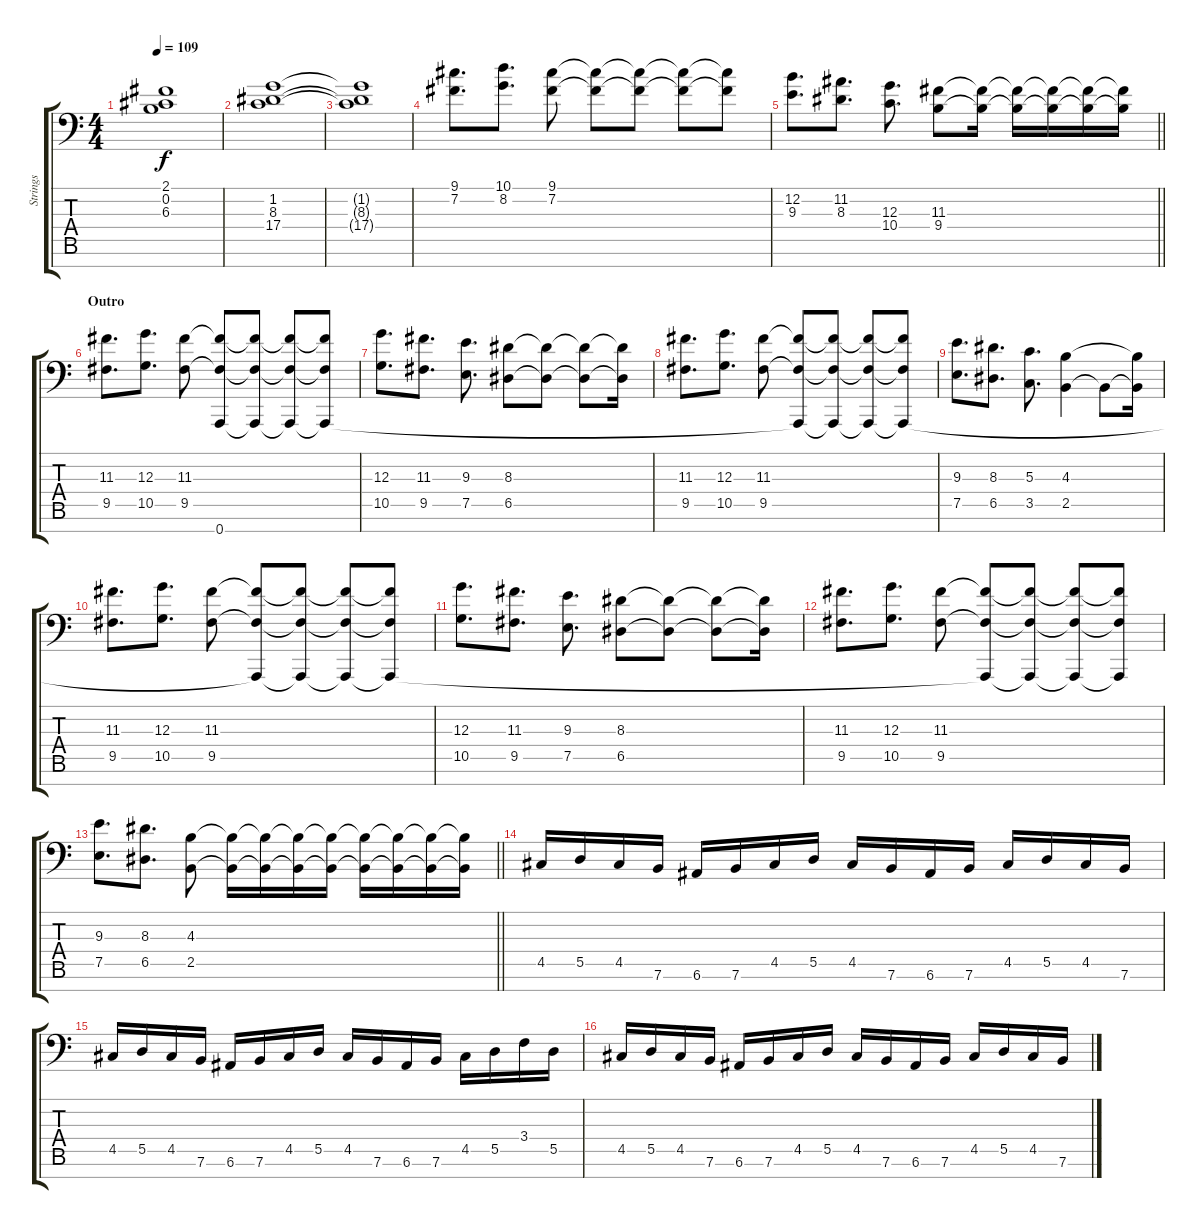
\track ("Strings" "Strings") {instrument stringensemble1}
\staff {score tabs}
\tuning (E4 B3 G3 D3 A2 E2 A1) {hide}
\ts (4 4)
\tempo 109
\clef f4
\ks c
(2.1{t} 0.2{t} 6.3{t}).1{dy f} |
(1.2 8.3 17.4).1 |
(1.2{t} 8.3{t} 17.4{t}).1 |
(9.1 7.2).8{d} (10.1 8.2).8{d} (9.1 7.2).8 (9.1{t} 7.2{t}).8 (9.1{t} 7.2{t}).8 (9.1{t} 7.2{t}).8 (9.1{t} 7.2{t}).8 |
\barLineRight lightlight
(12.2 9.3).8{d} (11.2 8.3).8{d} (12.3 10.4).8{d} (11.3 9.4).8 (11.3{t} 9.4{t}).16 (11.3{t} 9.4{t}).16 (11.3{t} 9.4{t}).16 (11.3{t} 9.4{t}).16 (11.3{t} 9.4{t}).16 |
\section ("" "Outro")
(11.3 9.5).8{d} (12.3 10.5).8{d} (11.3 9.5).8 (11.3{t} 9.5{t} 0.7).8 (11.3{t} 9.5{t} 0.7{t}).8 (11.3{t} 9.5{t} 0.7{t}).8 (11.3{t} 9.5{t} 0.7{t}).8 |
(12.3 10.5).8{d} (11.3 9.5).8{d} (9.3 7.5).8{d} (8.3 6.5).8 (8.3{t} 6.5{t}).8 (8.3{t} 6.5{t}).8 (8.3{t} 6.5{t}).16 |
(11.3 9.5).8{d} (12.3 10.5).8{d} (11.3 9.5).8 (11.3{t} 9.5{t} 0.7{t}).8 (11.3{t} 9.5{t} 0.7{t}).8 (11.3{t} 9.5{t} 0.7{t}).8 (11.3{t} 9.5{t} 0.7{t}).8 |
(9.3 7.5).8{d} (8.3 6.5).8{d} (5.3 3.5).8{d} (4.3 2.5).4 2.5{t}.8 (4.3{t} 2.5{t}).16 |
(11.3 9.5).8{d} (12.3 10.5).8{d} (11.3 9.5).8 (11.3{t} 9.5{t} 0.7{t}).8 (11.3{t} 9.5{t} 0.7{t}).8 (11.3{t} 9.5{t} 0.7{t}).8 (11.3{t} 9.5{t} 0.7{t}).8 |
(12.3 10.5).8{d} (11.3 9.5).8{d} (9.3 7.5).8{d} (8.3 6.5).8 (8.3{t} 6.5{t}).8 (8.3{t} 6.5{t}).8 (8.3{t} 6.5{t}).16 |
(11.3 9.5).8{d} (12.3 10.5).8{d} (11.3 9.5).8 (11.3{t} 9.5{t} 0.7{t}).8 (11.3{t} 9.5{t} 0.7{t}).8 (11.3{t} 9.5{t} 0.7{t}).8 (11.3{t} 9.5{t} 0.7{t}).8 |
\barLineRight lightlight
(9.3 7.5).8{d} (8.3 6.5).8{d} (4.3 2.5).8 (4.3{t} 2.5{t}).16 (4.3{t} 2.5{t}).16 (4.3{t} 2.5{t}).16 (4.3{t} 2.5{t}).16 (4.3{t} 2.5{t}).16 (4.3{t} 2.5{t}).16 (4.3{t} 2.5{t}).16 (4.3{t} 2.5{t}).16 |
4.5.16 5.5.16 4.5.16 7.6.16 6.6.16 7.6.16 4.5.16 5.5.16 4.5.16 7.6.16 6.6.16 7.6.16 4.5.16 5.5.16 4.5.16 7.6.16 |
4.5.16 5.5.16 4.5.16 7.6.16 6.6.16 7.6.16 4.5.16 5.5.16 4.5.16 7.6.16 6.6.16 7.6.16 4.5.16 5.5.16 3.4.16 5.5.16 |
4.5.16 5.5.16 4.5.16 7.6.16 6.6.16 7.6.16 4.5.16 5.5.16 4.5.16 7.6.16 6.6.16 7.6.16 4.5.16 5.5.16 4.5.16 7.6.16
